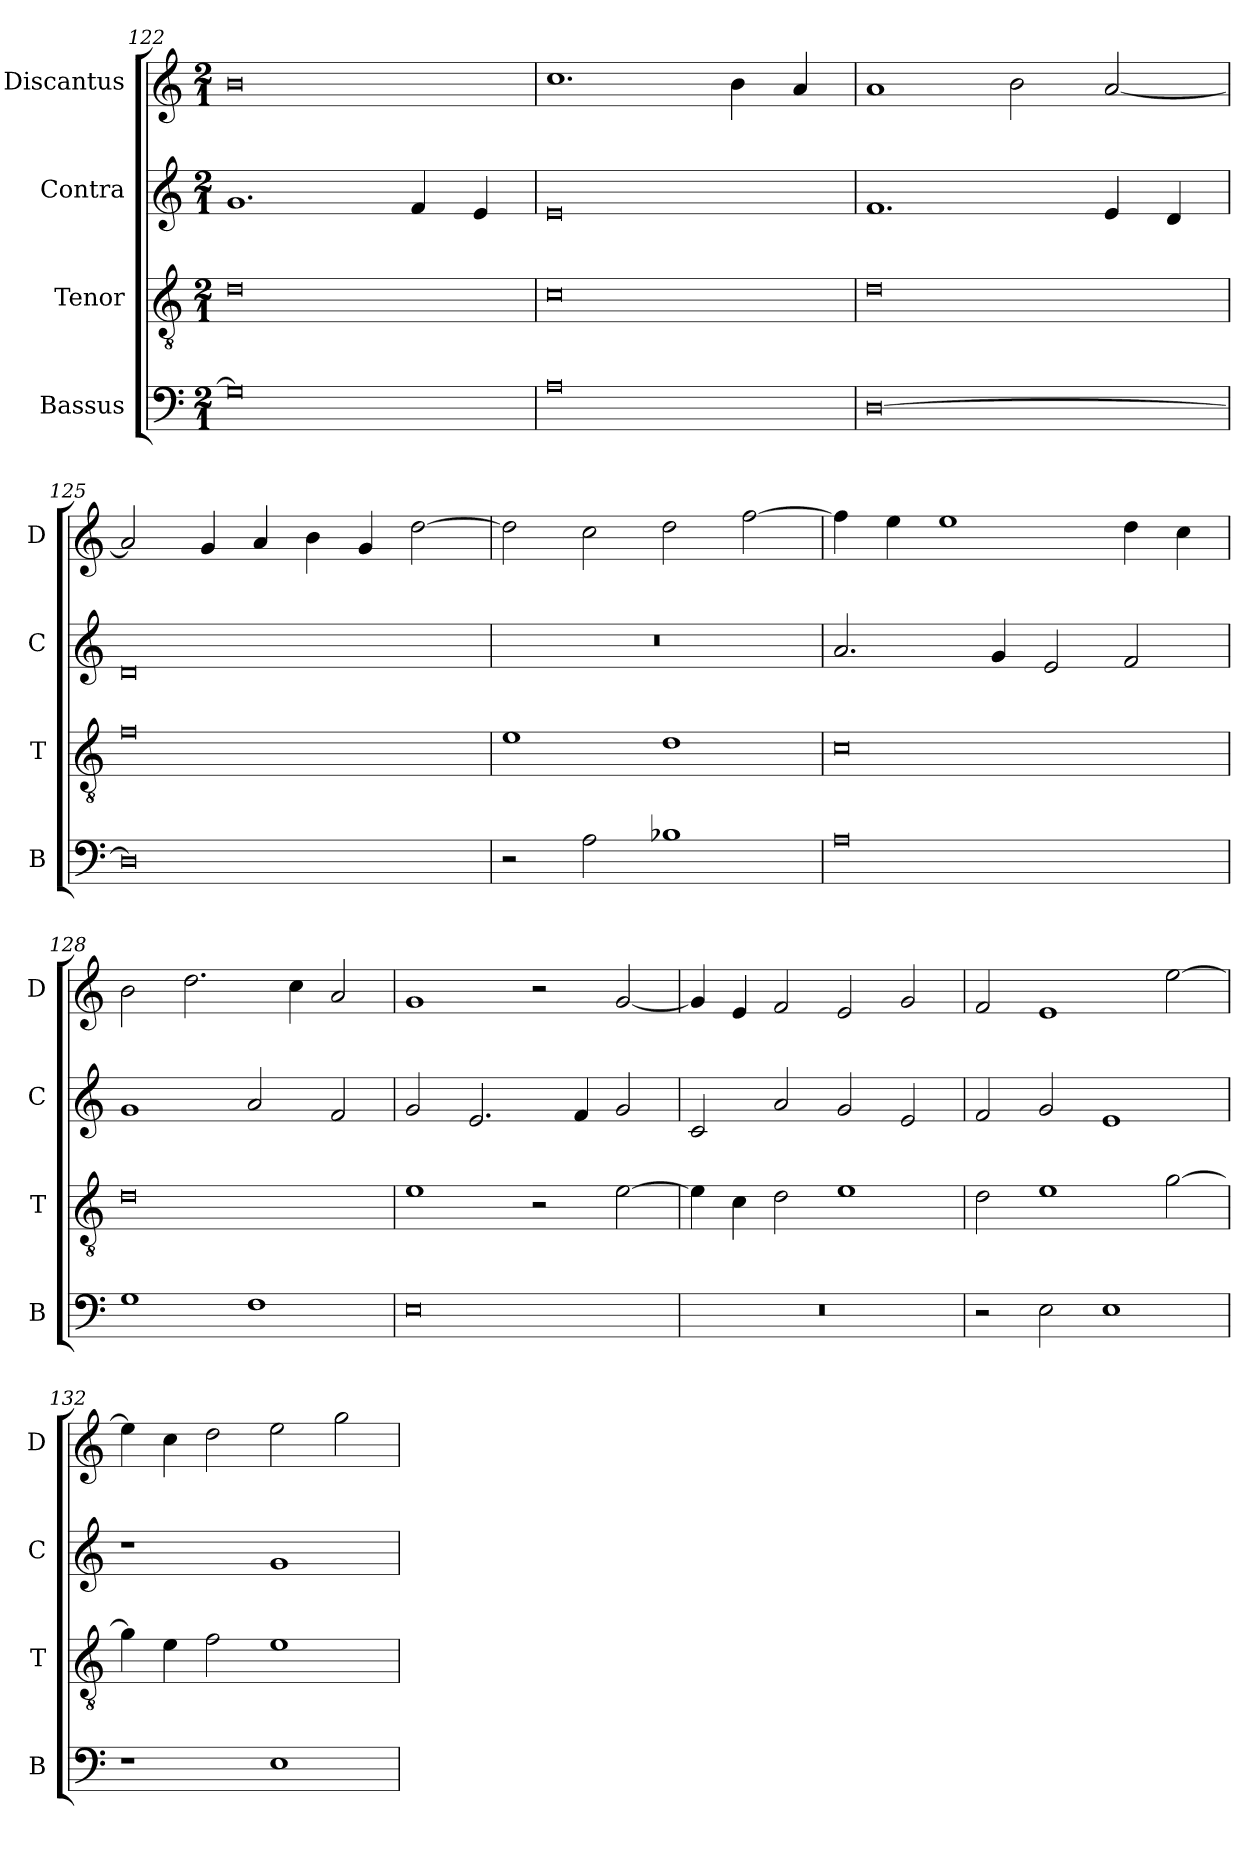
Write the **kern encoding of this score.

**kern	**kern	**kern	**kern
*part4	*part3	*part2	*part1
*staff4	*staff3	*staff2	*staff1
*I"Bassus	*I"Tenor	*I"Contra	*I"Discantus
*I'B	*I'T	*I'C	*I'D
*clefF4	*clefGv2	*clefG2	*clefG2
*k[]	*k[]	*k[]	*k[]
*M2/1	*M2/1	*M2/1	*M2/1
=122	=122	=122	=122
0G]	0d	1.g	0b
.	.	4f/	.
.	.	4e/	.
=123	=123	=123	=123
0A	0c	0e	1.cc
.	.	.	4b\
.	.	.	4a/
=124	=124	=124	=124
[0D	0d	1.f	1a
.	.	.	2b\
.	.	4e/	[2a/
.	.	4d/	.
=125	=125	=125	=125
0D]	0f	0d	2a/]
.	.	.	4g/
.	.	.	4a/
.	.	.	4b\
.	.	.	4g/
.	.	.	[2dd\
=126	=126	=126	=126
2r	1e	0r	2dd\]
2A\	.	.	2cc\
1B-X	1d	.	2dd\
.	.	.	[2ff\
=127	=127	=127	=127
0A	0c	2.a/	4ff\]
.	.	.	4ee\
.	.	.	1ee
.	.	4g/	.
.	.	2e/	.
.	.	2f/	4dd\
.	.	.	4cc\
=128	=128	=128	=128
1G	0d	1g	2b\
.	.	.	2.dd\
1F	.	2a/	.
.	.	.	4cc\
.	.	2f/	2a/
=129	=129	=129	=129
0E	1e	2g/	1g
.	.	2.e/	.
.	2r	.	2r
.	.	4f/	.
.	[2e\	2g/	[2g/
=130	=130	=130	=130
0r	4e\]	2c/	4g/]
.	4c\	.	4e/
.	2d\	2a/	2f/
.	1e	2g/	2e/
.	.	2e/	2g/
=131	=131	=131	=131
2r	2d\	2f/	2f/
2E\	1e	2g/	1e
1E	.	1e	.
.	[2g\	.	[2ee\
=132	=132	=132	=132
1r	4g\]	1r	4ee\]
.	4e\	.	4cc\
.	2f\	.	2dd\
1E	1e	1g	2ee\
.	.	.	2gg\
=	=	=	=
*-	*-	*-	*-
